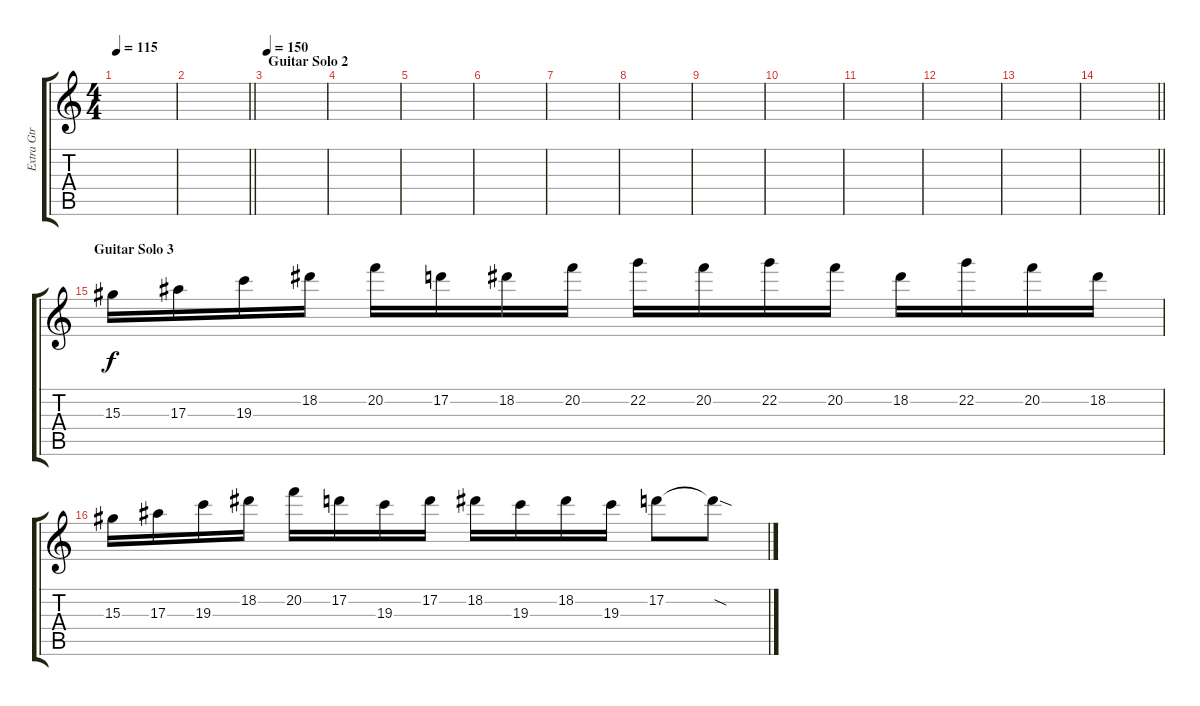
\track ("Extra Gtr" "Extra Gtr") {instrument distortionguitar}
\staff {score tabs}
\tuning (D4 A3 F3 C3 G2 C2) {hide}
\ts (4 4)
\tempo 115
\clef g2
\ks c
|
\barLineRight lightlight
|
\section ("" "Guitar Solo 2")
\tempo 150
|
|
|
|
|
|
|
|
|
|
|
\barLineRight lightlight
|
\section ("" "Guitar Solo 3")
15.3.16 17.3.16 19.3.16 18.2.16 20.2.16 17.2.16 18.2.16 20.2.16 22.2.16 20.2.16 22.2.16 20.2.16 18.2.16 22.2.16 20.2.16 18.2.16 |
15.3.16 17.3.16 19.3.16 18.2.16 20.2.16 17.2.16 19.3.16 17.2.16 18.2.16 19.3.16 18.2.16 19.3.16 17.2.8 17.2{sod t}.8
